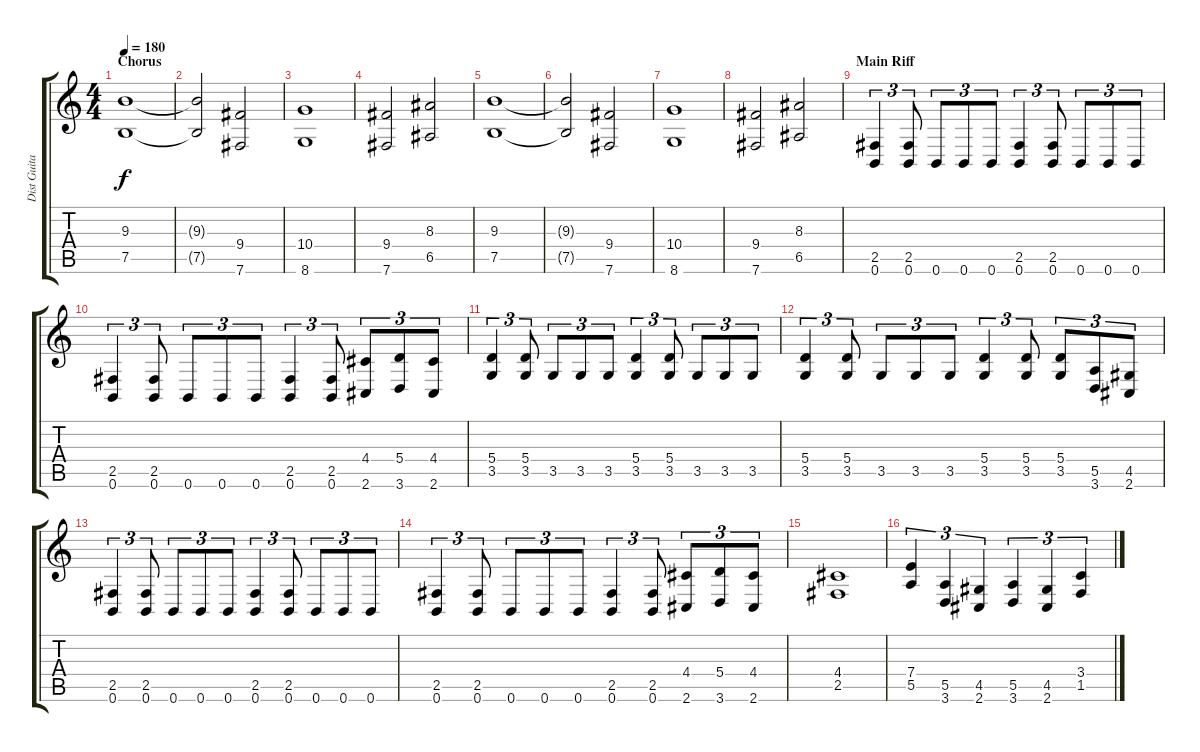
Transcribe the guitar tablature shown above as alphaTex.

\track ("Dist Guitar 2" "Dist Guita") {instrument distortionguitar}
\staff {score tabs}
\tuning (B3 Gb3 D3 A2 E2 B1) {hide}
\ts (4 4)
\section ("" "Chorus")
\tempo 180
\clef g2
\ks c
(9.3 7.5).1{dy f} |
(9.3{t} 7.5{t}).2 (9.4 7.6).2 |
(10.4 8.6).1 |
(9.4 7.6).2 (8.3 6.5).2 |
(9.3 7.5).1 |
(9.3{t} 7.5{t}).2 (9.4 7.6).2 |
(10.4 8.6).1 |
(9.4 7.6).2 (8.3 6.5).2 |
\section ("" "Main Riff")
(2.5 0.6).4{tu (3 2)} (2.5 0.6).8{tu (3 2)} 0.6.8{tu (3 2)} 0.6.8{tu (3 2)} 0.6.8{tu (3 2)} (2.5 0.6).4{tu (3 2)} (2.5 0.6).8{tu (3 2)} 0.6.8{tu (3 2)} 0.6.8{tu (3 2)} 0.6.8{tu (3 2)} |
(2.5 0.6).4{tu (3 2)} (2.5 0.6).8{tu (3 2)} 0.6.8{tu (3 2)} 0.6.8{tu (3 2)} 0.6.8{tu (3 2)} (2.5 0.6).4{tu (3 2)} (2.5 0.6).8{tu (3 2)} (4.4 2.6).8{tu (3 2)} (5.4 3.6).8{tu (3 2)} (4.4 2.6).8{tu (3 2)} |
(5.4 3.5).4{tu (3 2)} (5.4 3.5).8{tu (3 2)} 3.5.8{tu (3 2)} 3.5.8{tu (3 2)} 3.5.8{tu (3 2)} (5.4 3.5).4{tu (3 2)} (5.4 3.5).8{tu (3 2)} 3.5.8{tu (3 2)} 3.5.8{tu (3 2)} 3.5.8{tu (3 2)} |
(5.4 3.5).4{tu (3 2)} (5.4 3.5).8{tu (3 2)} 3.5.8{tu (3 2)} 3.5.8{tu (3 2)} 3.5.8{tu (3 2)} (5.4 3.5).4{tu (3 2)} (5.4 3.5).8{tu (3 2)} (5.4 3.5).8{tu (3 2)} (5.5 3.6).8{tu (3 2)} (4.5 2.6).8{tu (3 2)} |
(2.5 0.6).4{tu (3 2)} (2.5 0.6).8{tu (3 2)} 0.6.8{tu (3 2)} 0.6.8{tu (3 2)} 0.6.8{tu (3 2)} (2.5 0.6).4{tu (3 2)} (2.5 0.6).8{tu (3 2)} 0.6.8{tu (3 2)} 0.6.8{tu (3 2)} 0.6.8{tu (3 2)} |
(2.5 0.6).4{tu (3 2)} (2.5 0.6).8{tu (3 2)} 0.6.8{tu (3 2)} 0.6.8{tu (3 2)} 0.6.8{tu (3 2)} (2.5 0.6).4{tu (3 2)} (2.5 0.6).8{tu (3 2)} (4.4 2.6).8{tu (3 2)} (5.4 3.6).8{tu (3 2)} (4.4 2.6).8{tu (3 2)} |
(4.4 2.5).1 |
(7.4 5.5).4{tu (3 2)} (5.5 3.6).4{tu (3 2)} (4.5 2.6).4{tu (3 2)} (5.5 3.6).4{tu (3 2)} (4.5 2.6).4{tu (3 2)} (3.4 1.5).4{tu (3 2)}
